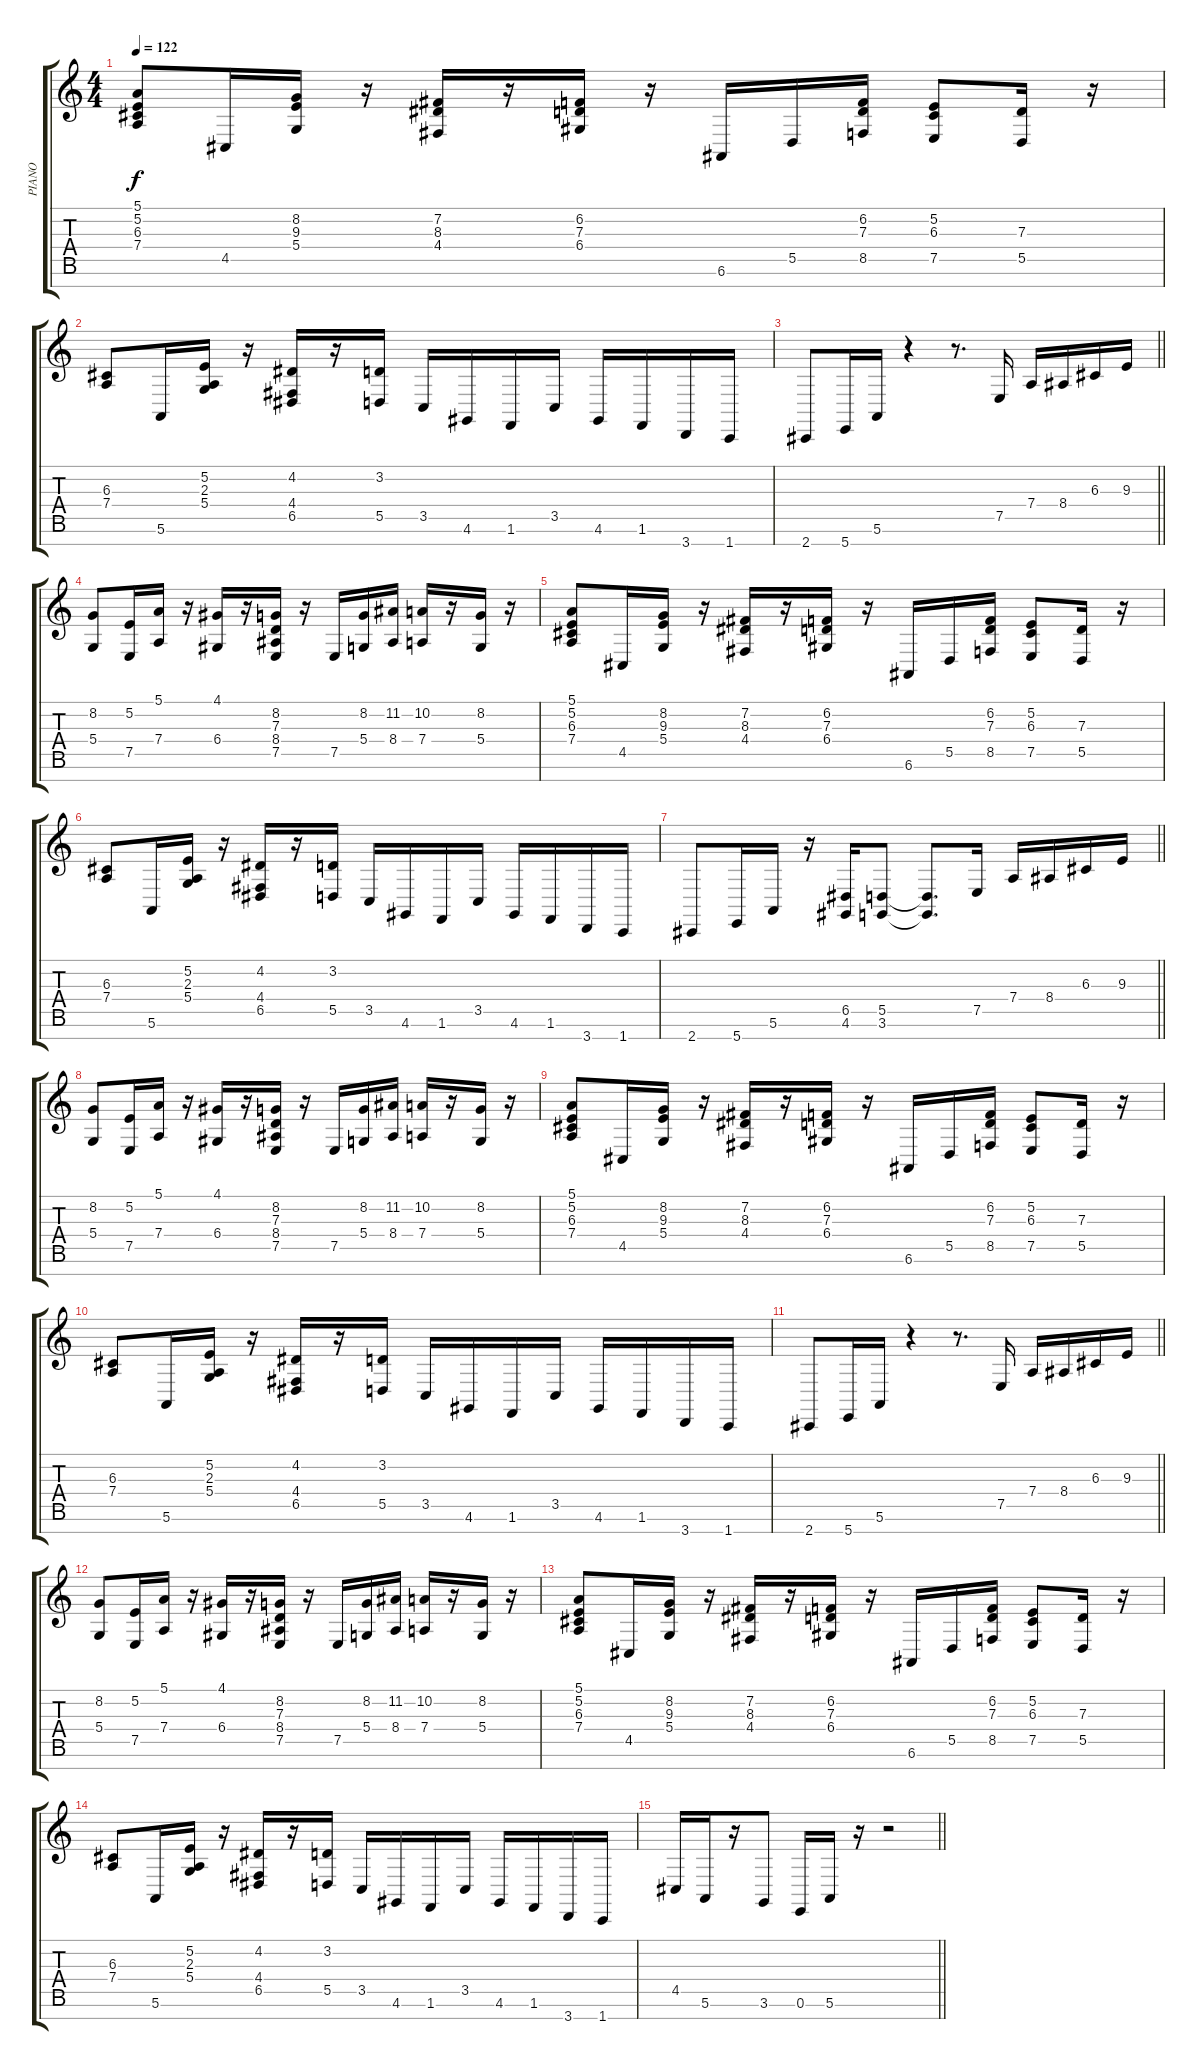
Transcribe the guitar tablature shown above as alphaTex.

\track ("PIANO" "PIANO") {instrument acousticgrandpiano}
\staff {score tabs}
\tuning (E4 B3 G3 D3 A2 E2 B1) {hide}
\ts (4 4)
\tempo 122
\clef g2
\ks c
(5.1 5.2 6.3 7.4).8{dy f} 4.5.16 (8.2 9.3 5.4).16 r.16 (7.2 8.3 4.4).16 r.16 (6.2 7.3 6.4).16 r.16 6.6.16 5.5.16 (6.2 7.3 8.5).16 (5.2 6.3 7.5).8 (7.3 5.5).16 r.16 |
(6.3 7.4).8 5.6.16 (5.2 2.3 5.4).16 r.16 (4.2 4.4 6.5).16 r.16 (3.2 5.5).16 3.5.16 4.6.16 1.6.16 3.5.16 4.6.16 1.6.16 3.7.16 1.7.16 |
\barLineRight lightlight
2.7.8 5.7.16 5.6.16 r.4 r.8{d} 7.5.16 7.4.16 8.4.16 6.3.16 9.3.16 |
(8.2 5.4).8 (5.2 7.5).16 (5.1 7.4).16 r.16 (4.1 6.4).16 r.16 (8.2 7.3 8.4 7.5).16 r.16 7.5.16 (8.2 5.4).16 (11.2 8.4).16 (10.2 7.4).16 r.16 (8.2 5.4).16 r.16 |
(5.1 5.2 6.3 7.4).8 4.5.16 (8.2 9.3 5.4).16 r.16 (7.2 8.3 4.4).16 r.16 (6.2 7.3 6.4).16 r.16 6.6.16 5.5.16 (6.2 7.3 8.5).16 (5.2 6.3 7.5).8 (7.3 5.5).16 r.16 |
(6.3 7.4).8 5.6.16 (5.2 2.3 5.4).16 r.16 (4.2 4.4 6.5).16 r.16 (3.2 5.5).16 3.5.16 4.6.16 1.6.16 3.5.16 4.6.16 1.6.16 3.7.16 1.7.16 |
\barLineRight lightlight
2.7.8 5.7.16 5.6.16 r.16 (6.5 4.6).16 (5.5 3.6).8 (5.5{t} 3.6{t}).8{d} 7.5.16 7.4.16 8.4.16 6.3.16 9.3.16 |
(8.2 5.4).8 (5.2 7.5).16 (5.1 7.4).16 r.16 (4.1 6.4).16 r.16 (8.2 7.3 8.4 7.5).16 r.16 7.5.16 (8.2 5.4).16 (11.2 8.4).16 (10.2 7.4).16 r.16 (8.2 5.4).16 r.16 |
(5.1 5.2 6.3 7.4).8 4.5.16 (8.2 9.3 5.4).16 r.16 (7.2 8.3 4.4).16 r.16 (6.2 7.3 6.4).16 r.16 6.6.16 5.5.16 (6.2 7.3 8.5).16 (5.2 6.3 7.5).8 (7.3 5.5).16 r.16 |
(6.3 7.4).8 5.6.16 (5.2 2.3 5.4).16 r.16 (4.2 4.4 6.5).16 r.16 (3.2 5.5).16 3.5.16 4.6.16 1.6.16 3.5.16 4.6.16 1.6.16 3.7.16 1.7.16 |
\barLineRight lightlight
2.7.8 5.7.16 5.6.16 r.4 r.8{d} 7.5.16 7.4.16 8.4.16 6.3.16 9.3.16 |
(8.2 5.4).8 (5.2 7.5).16 (5.1 7.4).16 r.16 (4.1 6.4).16 r.16 (8.2 7.3 8.4 7.5).16 r.16 7.5.16 (8.2 5.4).16 (11.2 8.4).16 (10.2 7.4).16 r.16 (8.2 5.4).16 r.16 |
(5.1 5.2 6.3 7.4).8 4.5.16 (8.2 9.3 5.4).16 r.16 (7.2 8.3 4.4).16 r.16 (6.2 7.3 6.4).16 r.16 6.6.16 5.5.16 (6.2 7.3 8.5).16 (5.2 6.3 7.5).8 (7.3 5.5).16 r.16 |
(6.3 7.4).8 5.6.16 (5.2 2.3 5.4).16 r.16 (4.2 4.4 6.5).16 r.16 (3.2 5.5).16 3.5.16 4.6.16 1.6.16 3.5.16 4.6.16 1.6.16 3.7.16 1.7.16 |
\barLineRight lightlight
4.5.16 5.6.16 r.16 3.6.8 0.6.16 5.6.16 r.16 r.2
